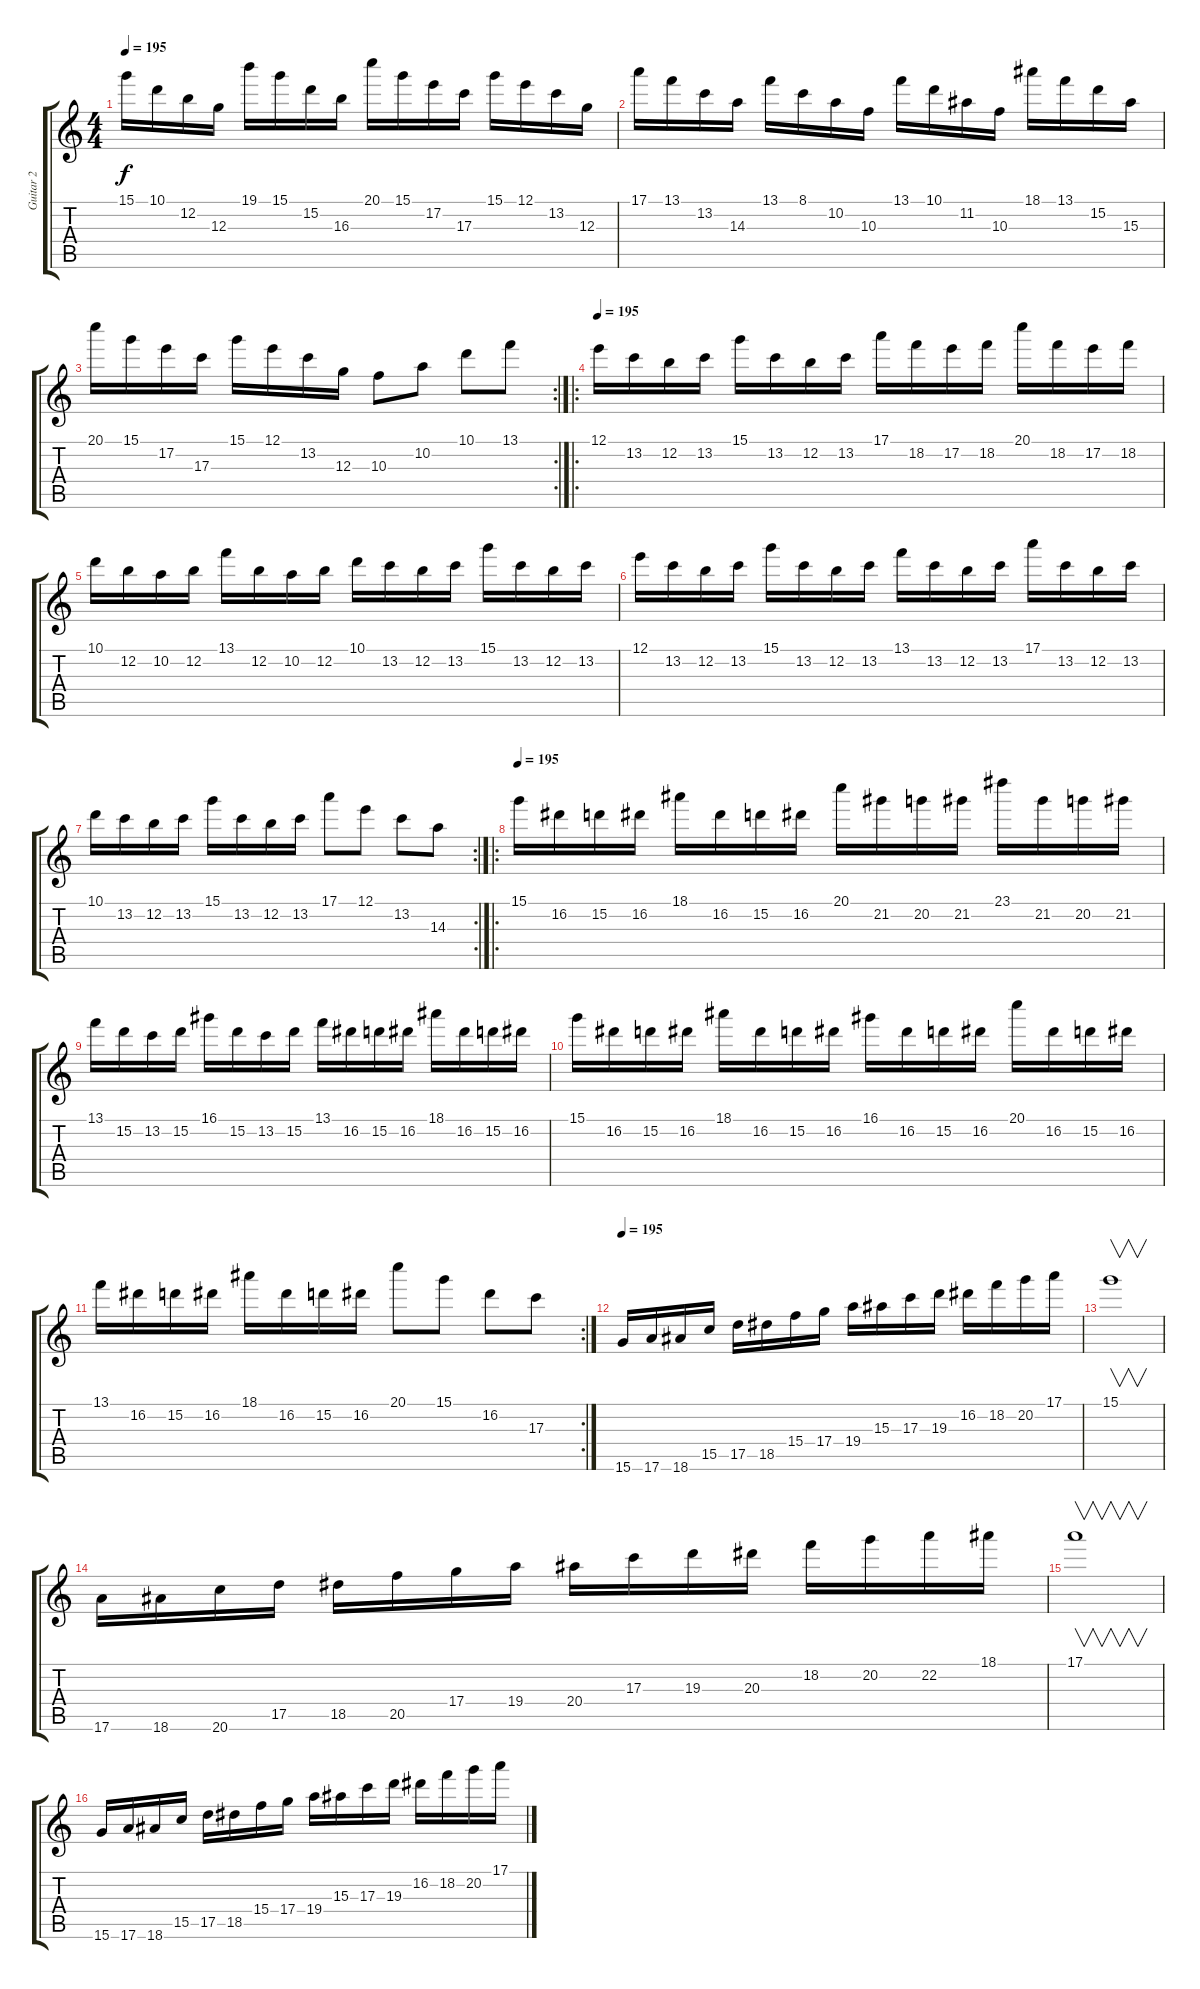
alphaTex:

\track ("Guitar 2" "Guitar 2") {instrument distortionguitar}
\staff {score tabs}
\tuning (E4 B3 G3 D3 A2 E2) {hide}
\ts (4 4)
\tempo 195
\clef g2
\ks c
15.1.16{dy f} 10.1.16 12.2.16 12.3.16 19.1.16 15.1.16 15.2.16 16.3.16 20.1.16 15.1.16 17.2.16 17.3.16 15.1.16 12.1.16 13.2.16 12.3.16 |
17.1.16 13.1.16 13.2.16 14.3.16 13.1.16 8.1.16 10.2.16 10.3.16 13.1.16 10.1.16 11.2.16 10.3.16 18.1.16 13.1.16 15.2.16 15.3.16 |
\rc 2
20.1.16 15.1.16 17.2.16 17.3.16 15.1.16 12.1.16 13.2.16 12.3.16 10.3.8 10.2.8 10.1.8 13.1.8 |
\ro
\tempo 195
12.1.16 13.2.16 12.2.16 13.2.16 15.1.16 13.2.16 12.2.16 13.2.16 17.1.16 18.2.16 17.2.16 18.2.16 20.1.16 18.2.16 17.2.16 18.2.16 |
10.1.16 12.2.16 10.2.16 12.2.16 13.1.16 12.2.16 10.2.16 12.2.16 10.1.16 13.2.16 12.2.16 13.2.16 15.1.16 13.2.16 12.2.16 13.2.16 |
12.1.16 13.2.16 12.2.16 13.2.16 15.1.16 13.2.16 12.2.16 13.2.16 13.1.16 13.2.16 12.2.16 13.2.16 17.1.16 13.2.16 12.2.16 13.2.16 |
\rc 2
10.1.16 13.2.16 12.2.16 13.2.16 15.1.16 13.2.16 12.2.16 13.2.16 17.1.8 12.1.8 13.2.8 14.3.8 |
\ro
\tempo 195
15.1.16 16.2.16 15.2.16 16.2.16 18.1.16 16.2.16 15.2.16 16.2.16 20.1.16 21.2.16 20.2.16 21.2.16 23.1.16 21.2.16 20.2.16 21.2.16 |
13.1.16 15.2.16 13.2.16 15.2.16 16.1.16 15.2.16 13.2.16 15.2.16 13.1.16 16.2.16 15.2.16 16.2.16 18.1.16 16.2.16 15.2.16 16.2.16 |
15.1.16 16.2.16 15.2.16 16.2.16 18.1.16 16.2.16 15.2.16 16.2.16 16.1.16 16.2.16 15.2.16 16.2.16 20.1.16 16.2.16 15.2.16 16.2.16 |
\rc 2
13.1.16 16.2.16 15.2.16 16.2.16 18.1.16 16.2.16 15.2.16 16.2.16 20.1.8 15.1.8 16.2.8 17.3.8 |
\tempo 195
15.6.16 17.6.16 18.6.16 15.5.16 17.5.16 18.5.16 15.4.16 17.4.16 19.4.16 15.3.16 17.3.16 19.3.16 16.2.16 18.2.16 20.2.16 17.1.16 |
15.1.1{v} |
17.6.16 18.6.16 20.6.16 17.5.16 18.5.16 20.5.16 17.4.16 19.4.16 20.4.16 17.3.16 19.3.16 20.3.16 18.2.16 20.2.16 22.2.16 18.1.16 |
17.1.1{v} |
15.6.16 17.6.16 18.6.16 15.5.16 17.5.16 18.5.16 15.4.16 17.4.16 19.4.16 15.3.16 17.3.16 19.3.16 16.2.16 18.2.16 20.2.16 17.1.16
